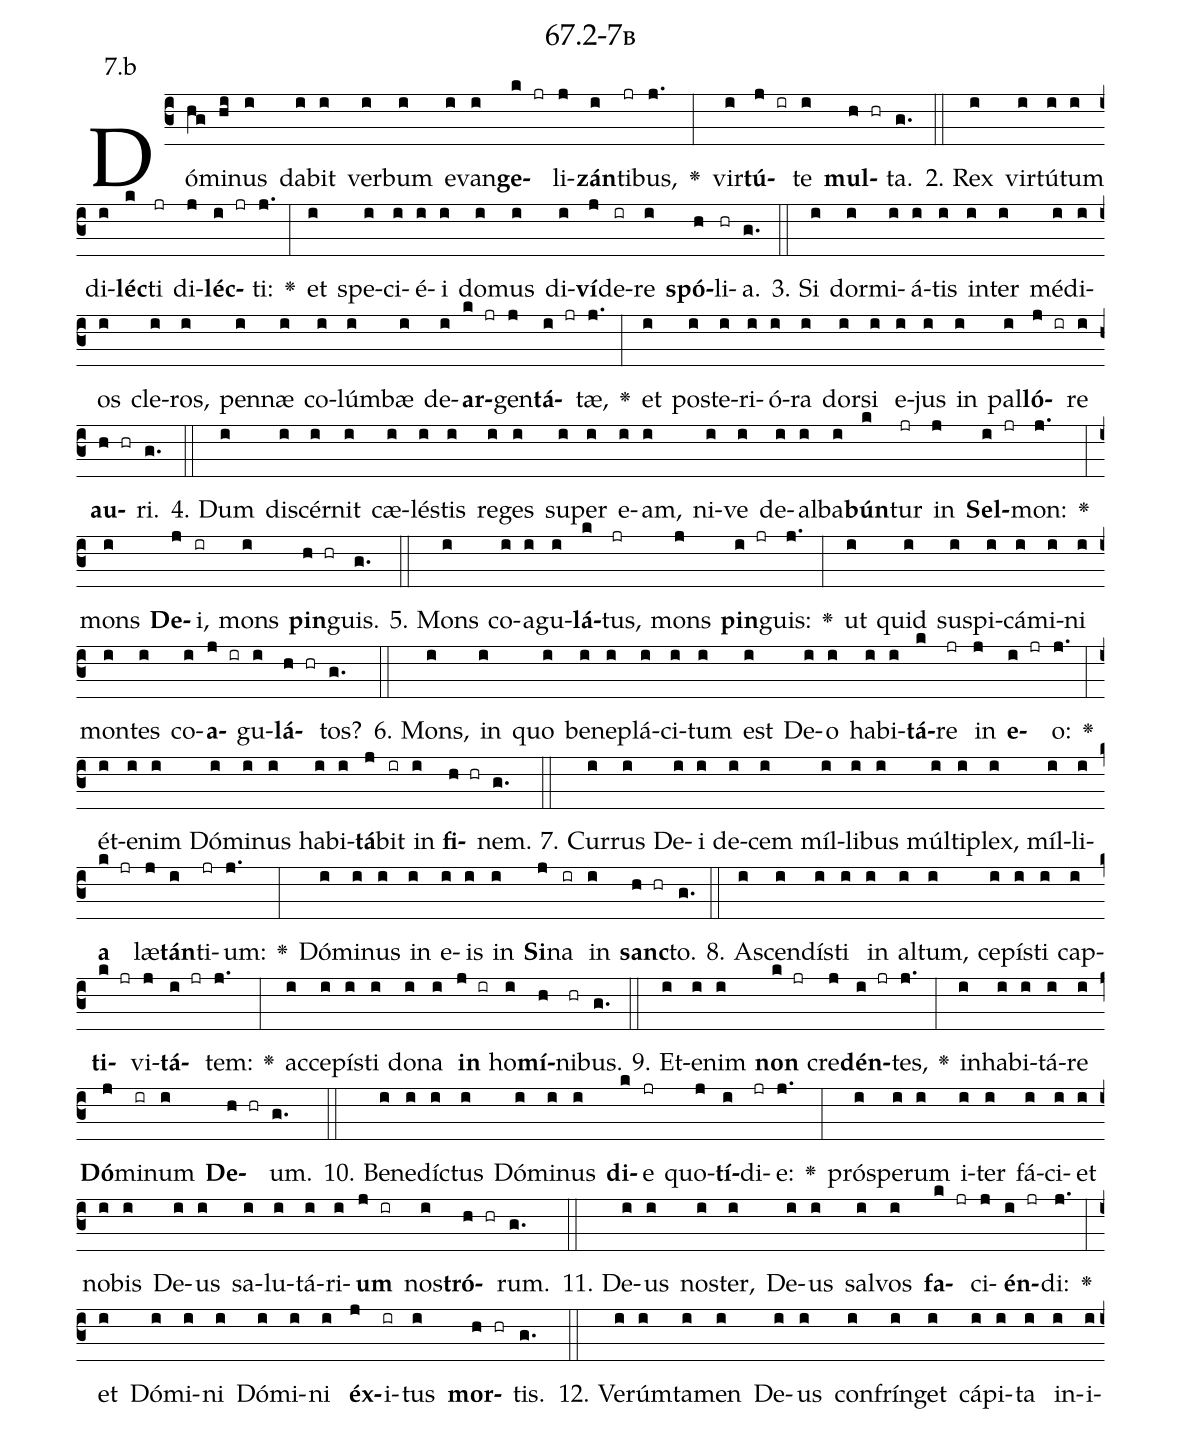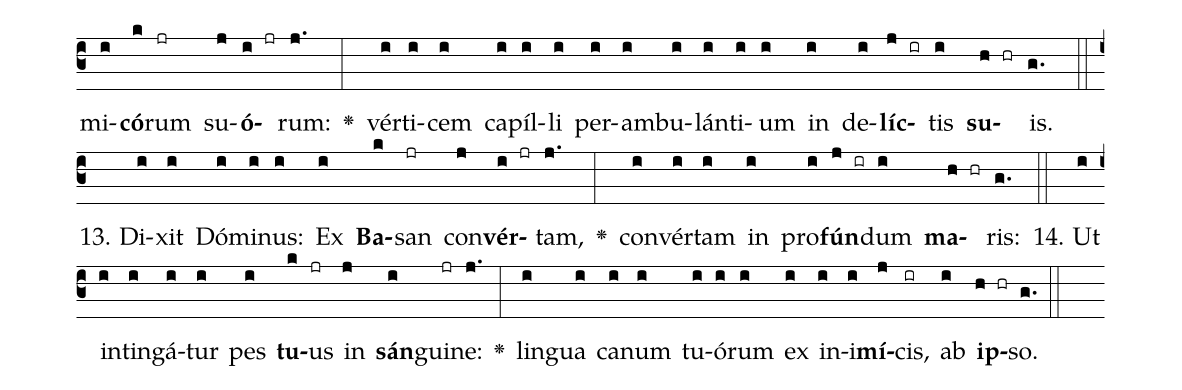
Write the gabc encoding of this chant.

name: 67.2-7b;
annotation: 7.b;
%%
(c3)Dó(hg)mi(hi)nus(i) da(i)bit(i) ver(i)bum(i) e(i)van(i)<b>ge</b>(k jr)li(j)<b>zán</b>(i)ti(jr)bus,(j.) <v>\greheightstar</v>(:) vir(i)<b>tú</b>(j ir)te(i) <b>mul</b>(h hr)ta.(g.) (::)
2. Rex(i) vir(i)tú(i)tum(i) di(i)<b>léc</b>(k)ti(jr) di(j)<b>léc</b>(i jr)ti:(j.) <v>\greheightstar</v>(:) et(i) spe(i)ci(i)é(i)i(i) do(i)mus(i) di(i)<b>ví</b>(j)de(ir)re(i) <b>spó</b>(h)li(hr)a.(g.) (::)
3. Si(i) dor(i)mi(i)á(i)tis(i) in(i)ter(i) mé(i)di(i)os(i) cle(i)ros,(i) pen(i)næ(i) co(i)lúm(i)bæ(i) de(i)<b>ar</b>(k jr)gen(j)<b>tá</b>(i jr)tæ,(j.) <v>\greheightstar</v>(:) et(i) post(i)e(i)ri(i)ó(i)ra(i) dor(i)si(i) e(i)jus(i) in(i) pal(i)<b>ló</b>(j ir)re(i) <b>au</b>(h hr)ri.(g.) (::)
4. Dum(i) di(i)scér(i)nit(i) cæ(i)lés(i)tis(i) re(i)ges(i) su(i)per(i) e(i)am,(i) ni(i)ve(i) de(i)al(i)ba(i)<b>bún</b>(k)tur(jr) in(j) <b>Sel</b>(i jr)mon:(j.) <v>\greheightstar</v>(:) mons(i) <b>De</b>(j)i,(ir) mons(i) <b>pin</b>(h hr)guis.(g.) (::)
5. Mons(i) co(i)a(i)gu(i)<b>lá</b>(k)tus,(jr) mons(j) <b>pin</b>(i jr)guis:(j.) <v>\greheightstar</v>(:) ut(i) quid(i) su(i)spi(i)cá(i)mi(i)ni(i) mon(i)tes(i) co(i)<b>a</b>(j ir)gu(i)<b>lá</b>(h hr)tos?(g.) (::)
6. Mons,(i) in(i) quo(i) be(i)ne(i)plá(i)ci(i)tum(i) est(i) De(i)o(i) ha(i)bi(i)<b>tá</b>(k)re(jr) in(j) <b>e</b>(i jr)o:(j.) <v>\greheightstar</v>(:) ét(i)e(i)nim(i) Dó(i)mi(i)nus(i) ha(i)bi(i)<b>tá</b>(j)bit(ir) in(i) <b>fi</b>(h hr)nem.(g.) (::)
7. Cur(i)rus(i) De(i)i(i) de(i)cem(i) míl(i)li(i)bus(i) múl(i)ti(i)plex,(i) míl(i)li(i)<b>a</b>(k jr) læ(j)<b>tán</b>(i)ti(jr)um:(j.) <v>\greheightstar</v>(:) Dó(i)mi(i)nus(i) in(i) e(i)is(i) in(i) <b>Si</b>(j)na(ir) in(i) <b>sanc</b>(h hr)to.(g.) (::)
8. A(i)scen(i)dís(i)ti(i) in(i) al(i)tum,(i) ce(i)pís(i)ti(i) cap(i)<b>ti</b>(k jr)vi(j)<b>tá</b>(i jr)tem:(j.) <v>\greheightstar</v>(:) ac(i)ce(i)pís(i)ti(i) do(i)na(i) <b>in</b>(j ir) ho(i)<b>mí</b>(h)ni(hr)bus.(g.) (::)
9. Et(i)e(i)nim(i) <b>non</b>(k jr) cre(j)<b>dén</b>(i jr)tes,(j.) <v>\greheightstar</v>(:) in(i)ha(i)bi(i)tá(i)re(i) <b>Dó</b>(j)mi(ir)num(i) <b>De</b>(h hr)um.(g.) (::)
10. Be(i)ne(i)díc(i)tus(i) Dó(i)mi(i)nus(i) <b>di</b>(k)e(jr) quo(j)<b>tí</b>(i)di(jr)e:(j.) <v>\greheightstar</v>(:) pró(i)spe(i)rum(i) i(i)ter(i) fá(i)ci(i)et(i) no(i)bis(i) De(i)us(i) sa(i)lu(i)tá(i)ri(i)<b>um</b>(j ir) nos(i)<b>tró</b>(h hr)rum.(g.) (::)
11. De(i)us(i) nos(i)ter,(i) De(i)us(i) sal(i)vos(i) <b>fa</b>(k jr)ci(j)<b>én</b>(i jr)di:(j.) <v>\greheightstar</v>(:) et(i) Dó(i)mi(i)ni(i) Dó(i)mi(i)ni(i) <b>éx</b>(j)i(ir)tus(i) <b>mor</b>(h hr)tis.(g.) (::)
12. Ve(i)rúm(i)ta(i)men(i) De(i)us(i) con(i)frín(i)get(i) cá(i)pi(i)ta(i) in(i)i(i)mi(i)<b>có</b>(k)rum(jr) su(j)<b>ó</b>(i jr)rum:(j.) <v>\greheightstar</v>(:) vér(i)ti(i)cem(i) ca(i)píl(i)li(i) per(i)am(i)bu(i)lán(i)ti(i)um(i) in(i) de(i)<b>líc</b>(j ir)tis(i) <b>su</b>(h hr)is.(g.) (::)
13. Di(i)xit(i) Dó(i)mi(i)nus:(i) Ex(i) <b>Ba</b>(k)san(jr) con(j)<b>vér</b>(i jr)tam,(j.) <v>\greheightstar</v>(:) con(i)vér(i)tam(i) in(i) pro(i)<b>fún</b>(j ir)dum(i) <b>ma</b>(h hr)ris:(g.) (::)
14. Ut(i) in(i)tin(i)gá(i)tur(i) pes(i) <b>tu</b>(k)us(jr) in(j) <b>sán</b>(i)gui(jr)ne:(j.) <v>\greheightstar</v>(:) lin(i)gua(i) ca(i)num(i) tu(i)ó(i)rum(i) ex(i) in(i)i(i)<b>mí</b>(j)cis,(ir) ab(i) <b>ip</b>(h hr)so.(g.) (::)
